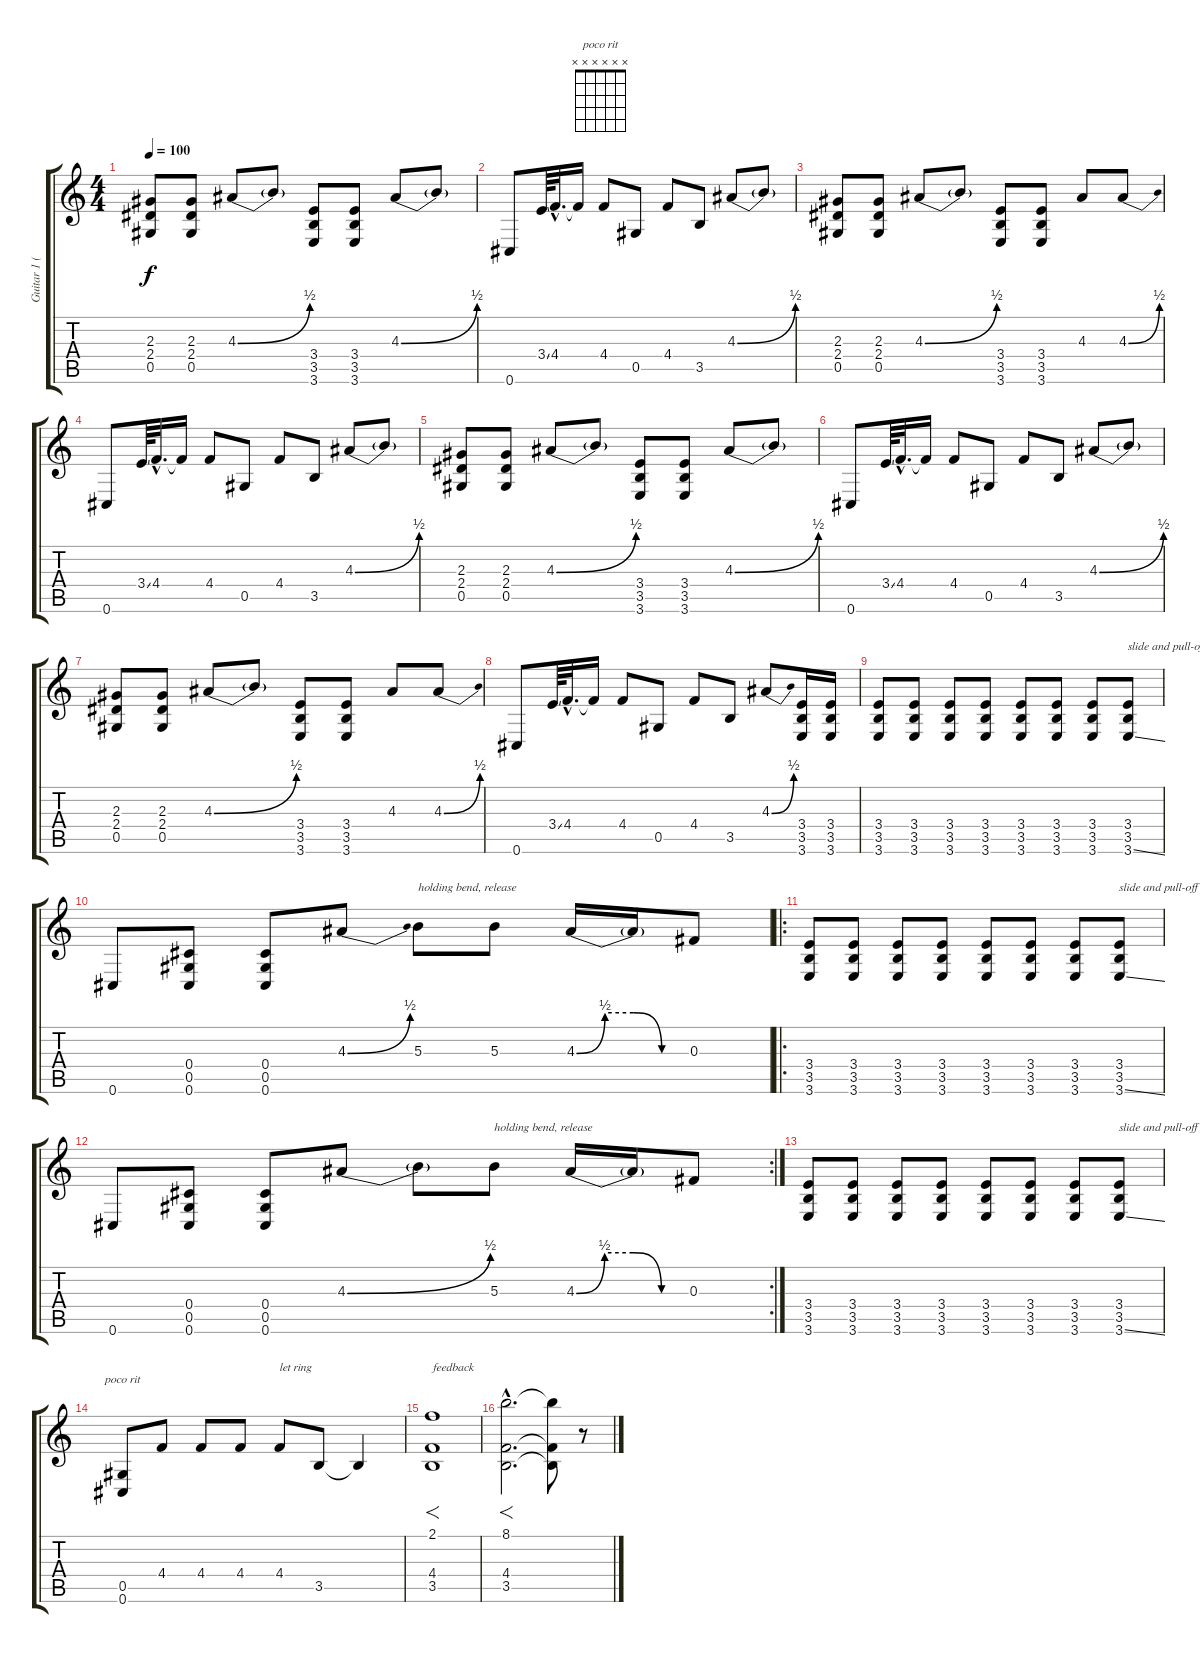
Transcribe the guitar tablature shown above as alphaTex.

\track ("Guitar 1 (dist.)" "Guitar 1 (") {instrument overdrivenguitar}
\staff {score tabs}
\tuning (Eb4 Bb3 Gb3 Db3 Ab2 Db2) {hide}
\chord ("poco rit" x x x x x x) {firstfret 0}
\ts (4 4)
\tempo 100
\clef g2
\ks c
(2.3 2.4 0.5).8{dy f} (2.3 2.4 0.5).8 4.3{be (bend 0 0 60 2)}.8 4.3{t}.8 (3.4 3.5 3.6).8 (3.4 3.5 3.6).8 4.3{be (bend 0 0 60 2)}.8 4.3{t}.8 |
0.6.8 3.4{ss}.64 4.4{hac}.32{d} 4.4{t}.16 4.4.8 0.5.8 4.4.8 3.5.8 4.3{be (bend 0 0 60 2)}.8 4.3{t}.8 |
(2.3 2.4 0.5).8 (2.3 2.4 0.5).8 4.3{be (bend 0 0 60 2)}.8 4.3{t}.8 (3.4 3.5 3.6).8 (3.4 3.5 3.6).8 4.3.8 4.3{be (bend 0 0 60 2)}.8 |
0.6.8 3.4{ss}.64 4.4{hac}.32{d} 4.4{t}.16 4.4.8 0.5.8 4.4.8 3.5.8 4.3{be (bend 0 0 60 2)}.8 4.3{t}.8 |
(2.3 2.4 0.5).8 (2.3 2.4 0.5).8 4.3{be (bend 0 0 60 2)}.8 4.3{t}.8 (3.4 3.5 3.6).8 (3.4 3.5 3.6).8 4.3{be (bend 0 0 60 2)}.8 4.3{t}.8 |
0.6.8 3.4{ss}.64 4.4{hac}.32{d} 4.4{t}.16 4.4.8 0.5.8 4.4.8 3.5.8 4.3{be (bend 0 0 60 2)}.8 4.3{t}.8 |
(2.3 2.4 0.5).8 (2.3 2.4 0.5).8 4.3{be (bend 0 0 60 2)}.8 4.3{t}.8 (3.4 3.5 3.6).8 (3.4 3.5 3.6).8 4.3.8 4.3{be (bend 0 0 60 2)}.8 |
0.6.8 3.4{ss}.64 4.4{hac}.32{d} 4.4{t}.16 4.4.8 0.5.8 4.4.8 3.5.8 4.3{be (bend 0 0 60 2)}.8 (3.4 3.5 3.6).16 (3.4 3.5 3.6).16 |
(3.4 3.5 3.6).8 (3.4 3.5 3.6).8 (3.4 3.5 3.6).8 (3.4 3.5 3.6).8 (3.4 3.5 3.6).8 (3.4 3.5 3.6).8 (3.4 3.5 3.6).8 (3.4 3.5 3.6{ss}).8{txt "slide and pull-off"} |
0.6.8 (0.4 0.5 0.6).8 (0.4 0.5 0.6).8 4.3{be (bend 0 0 60 2)}.8 5.3.8{txt "holding bend, release"} 5.3.8 4.3{be (custom 0 0 15 2 30 2 45 0 60 0)}.16 4.3{t}.16 0.3.8 |
\ro
(3.4 3.5 3.6).8 (3.4 3.5 3.6).8 (3.4 3.5 3.6).8 (3.4 3.5 3.6).8 (3.4 3.5 3.6).8 (3.4 3.5 3.6).8 (3.4 3.5 3.6).8 (3.4 3.5 3.6{ss}).8{txt "slide and pull-off"} |
\rc 2
0.6.8 (0.4 0.5 0.6).8 (0.4 0.5 0.6).8 4.3{be (bend 0 0 60 2)}.8 4.3{t}.8 5.3.8{txt "holding bend, release"} 4.3{be (custom 0 0 15 2 30 2 45 0 60 0)}.16 4.3{t}.16 0.3.8 |
(3.4 3.5 3.6).8 (3.4 3.5 3.6).8 (3.4 3.5 3.6).8 (3.4 3.5 3.6).8 (3.4 3.5 3.6).8 (3.4 3.5 3.6).8 (3.4 3.5 3.6).8 (3.4 3.5 3.6{ss}).8{txt "slide and pull-off"} |
(0.5 0.6).8{ch "poco rit"} 4.4.8 4.4.8 4.4.8 4.4.8{txt "let ring"} 3.5.8 3.5{t}.4 |
(2.1 4.4 3.5).1{f txt "feedback"} |
(8.1{hac} 4.4{hac} 3.5{hac}).2{f d} (8.1{t} 4.4{t} 3.5{t}).8 r.8
